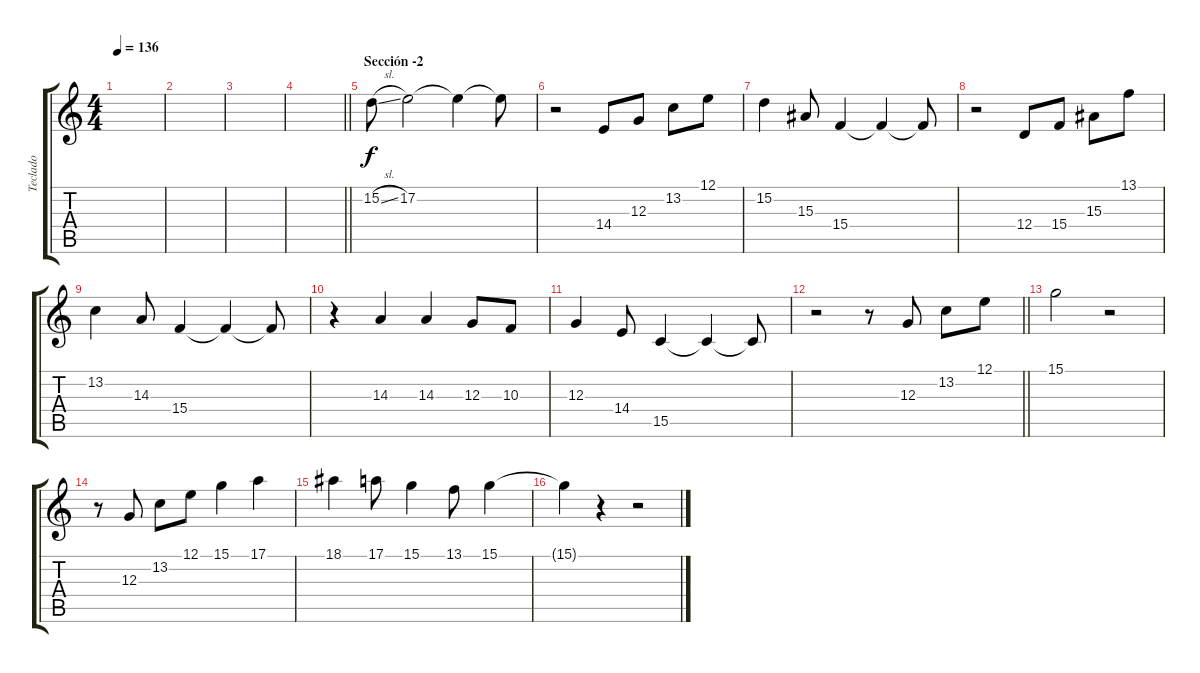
\track ("Teclado" "Teclado") {instrument pad7halo}
\staff {score tabs}
\tuning (E4 B3 G3 D3 A2 E2) {hide}
\ts (4 4)
\tempo 136
\clef g2
\ks c
|
|
|
\barLineRight lightlight
|
\section ("" "Sección -2")
15.2{sl}.8 17.2.2 17.2{t}.4 17.2{t}.8 |
r.2 14.4.8 12.3.8 13.2.8 12.1.8 |
15.2.4 15.3.8 15.4.4 15.4{t}.4 15.4{t}.8 |
r.2 12.4.8 15.4.8 15.3.8 13.1.8 |
13.2.4 14.3.8 15.4.4 15.4{t}.4 15.4{t}.8 |
r.4 14.3.4 14.3.4 12.3.8 10.3.8 |
12.3.4 14.4.8 15.5.4 15.5{t}.4 15.5{t}.8 |
\barLineRight lightlight
r.2 r.8 12.3.8 13.2.8 12.1.8 |
15.1.2 r.2 |
r.8 12.3.8 13.2.8 12.1.8 15.1.4 17.1.4 |
18.1.4 17.1.8 15.1.4 13.1.8 15.1.4 |
15.1{t}.4 r.4 r.2
